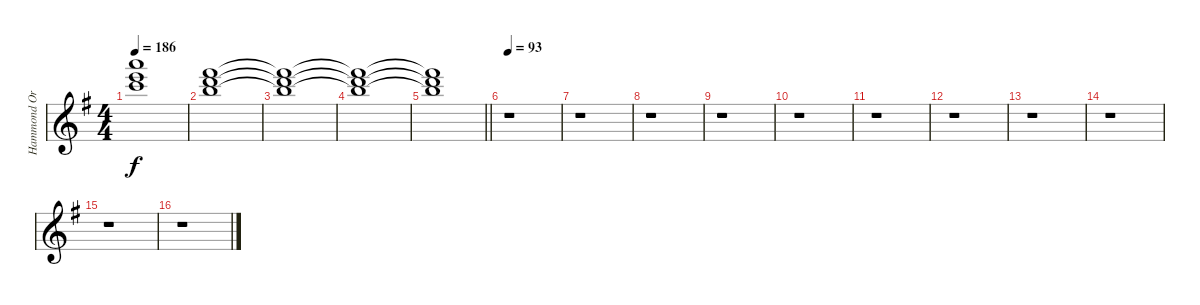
\track ("Hammond Organ - Arjen Lucassen" "Hammond Or") {instrument rockorgan}
\staff {score}
\tuning (E5 B4 G4 D4 A3 E3) {hide}
\ts (4 4)
\tempo 186
\clef g2
\ks eminor
(8.1{t} 17.2{t} 26.3{t}).1{dy f} |
(7.1 15.2 23.3).1 |
(7.1{t} 15.2{t} 23.3{t}).1 |
(7.1{t} 15.2{t} 23.3{t}).1 |
\barLineRight lightlight
(7.1{t} 15.2{t} 23.3{t}).1 |
\tempo 93
r.1 |
r.1 |
r.1 |
r.1 |
r.1 |
r.1 |
r.1 |
r.1 |
r.1 |
r.1 |
r.1
